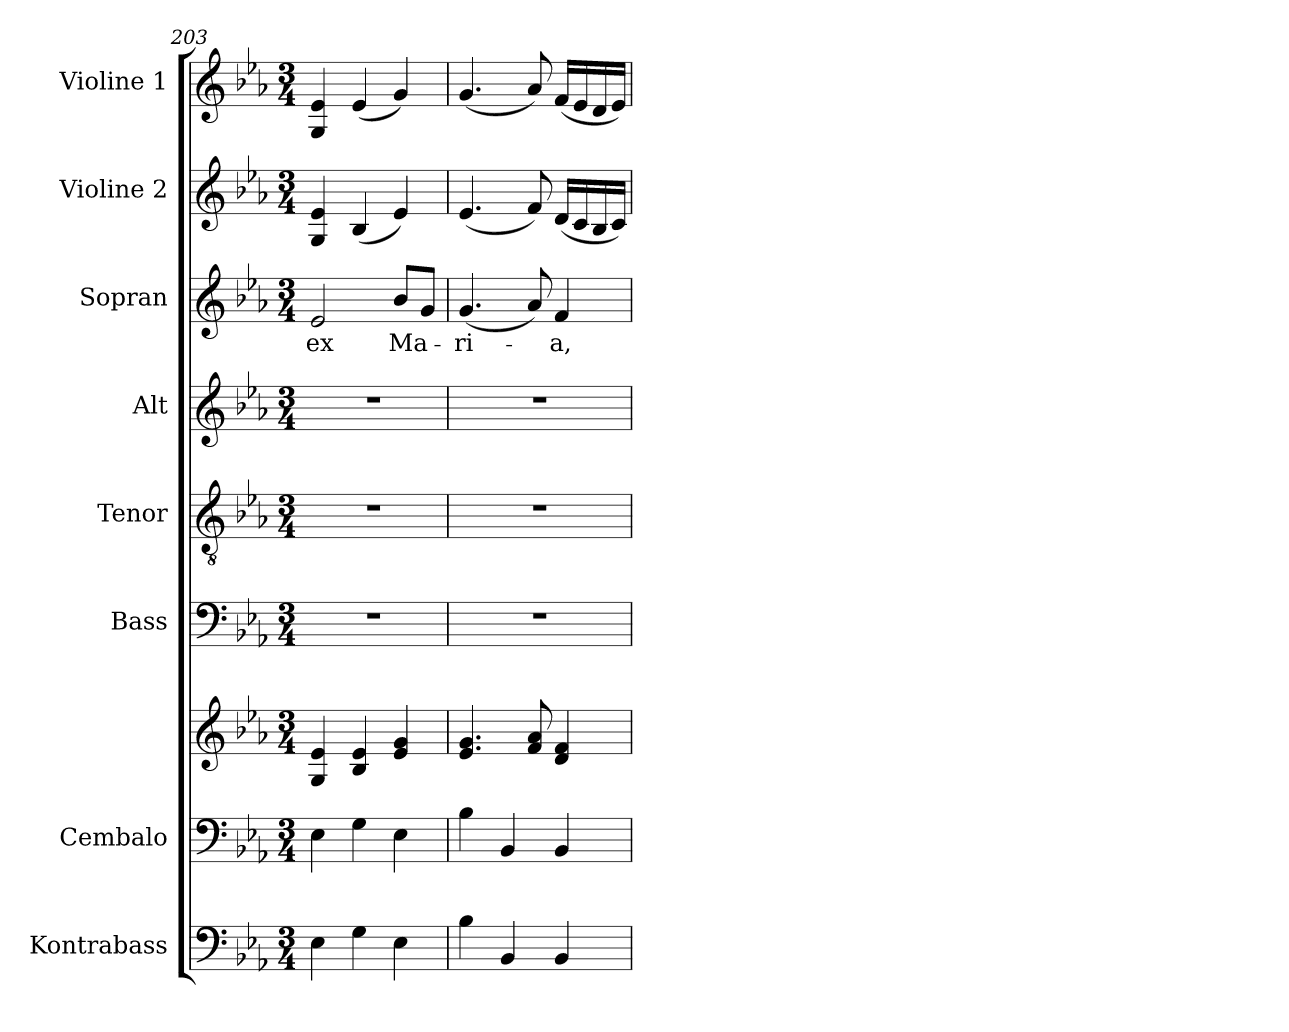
**kern	**kern	**kern	**kern	**kern	**kern	**kern	**text	**kern	**kern
*part8	*part7	*part7	*part6	*part5	*part4	*part3	*part3	*part2	*part1
*staff9	*staff8	*staff7	*staff6	*staff5	*staff4	*staff3	*staff3	*staff2	*staff1
*I"Kontrabass	*I"Cembalo	*	*I"Bass	*I"Tenor	*I"Alt	*I"Sopran	*	*I"Violine 2	*I"Violine 1
*I'Kb.	*I'Cemb.	*	*I'B.	*I'T.	*I'A.	*I'S.	*	*I'Vl. 2	*I'Vl. 1
*clefF4	*clefF4	*clefG2	*clefF4	*clefGv2	*clefG2	*clefG2	*	*clefG2	*clefG2
*ITrd7c12	*	*	*	*	*	*	*	*	*
*k[b-e-a-]	*k[b-e-a-]	*k[b-e-a-]	*k[b-e-a-]	*k[b-e-a-]	*k[b-e-a-]	*k[b-e-a-]	*	*k[b-e-a-]	*k[b-e-a-]
*E-:	*E-:	*E-:	*E-:	*E-:	*E-:	*E-:	*	*E-:	*E-:
*M3/4	*M3/4	*M3/4	*M3/4	*M3/4	*M3/4	*M3/4	*	*M3/4	*M3/4
=203	=203	=203	=203	=203	=203	=203	=203	=203	=203
!	!	!	!	!	!	!	!LO:LY:b	!	!
4EE-\	4E-\	4G/ 4e-/	2.r	2.r	2.r	2e-/	ex	4G/ 4e-/	4G/ 4e-/
4GG\	4G\	4B-/ 4e-/	.	.	.	.	.	(<4B-/	(<4e-/
!	!	!	!	!	!	!	!LO:LY:b	!	!
4EE-\	4E-\	4e-/ 4g/	.	.	.	8b-/L	Ma-	4e-/)	4g/)
.	.	.	.	.	.	8g/J	.	.	.
=204	=204	=204	=204	=204	=204	=204	=204	=204	=204
!	!	!	!	!	!	!	!LO:LY:b	!	!
4BB-\	4B-\	4.e-/ 4.g/	2.r	2.r	2.r	(<4.g/	-ri-	(<4.e-/	(<4.g/
4BBB-/	4BB-/	.	.	.	.	.	.	.	.
.	.	8f/ 8a-/	.	.	.	8a-/)	.	8f/)	8a-/)
!	!	!	!	!	!	!	!LO:LY:b	!	!
4BBB-/	4BB-/	4d/ 4f/	.	.	.	4f/	-a,	(<16d/LL	(<16f/LL
.	.	.	.	.	.	.	.	16c/	16e-/
.	.	.	.	.	.	.	.	16B-/	16d/
.	.	.	.	.	.	.	.	16c/JJ)	16e-/JJ)
=	=	=	=	=	=	=	=	=	=
*-	*-	*-	*-	*-	*-	*-	*-	*-	*-
